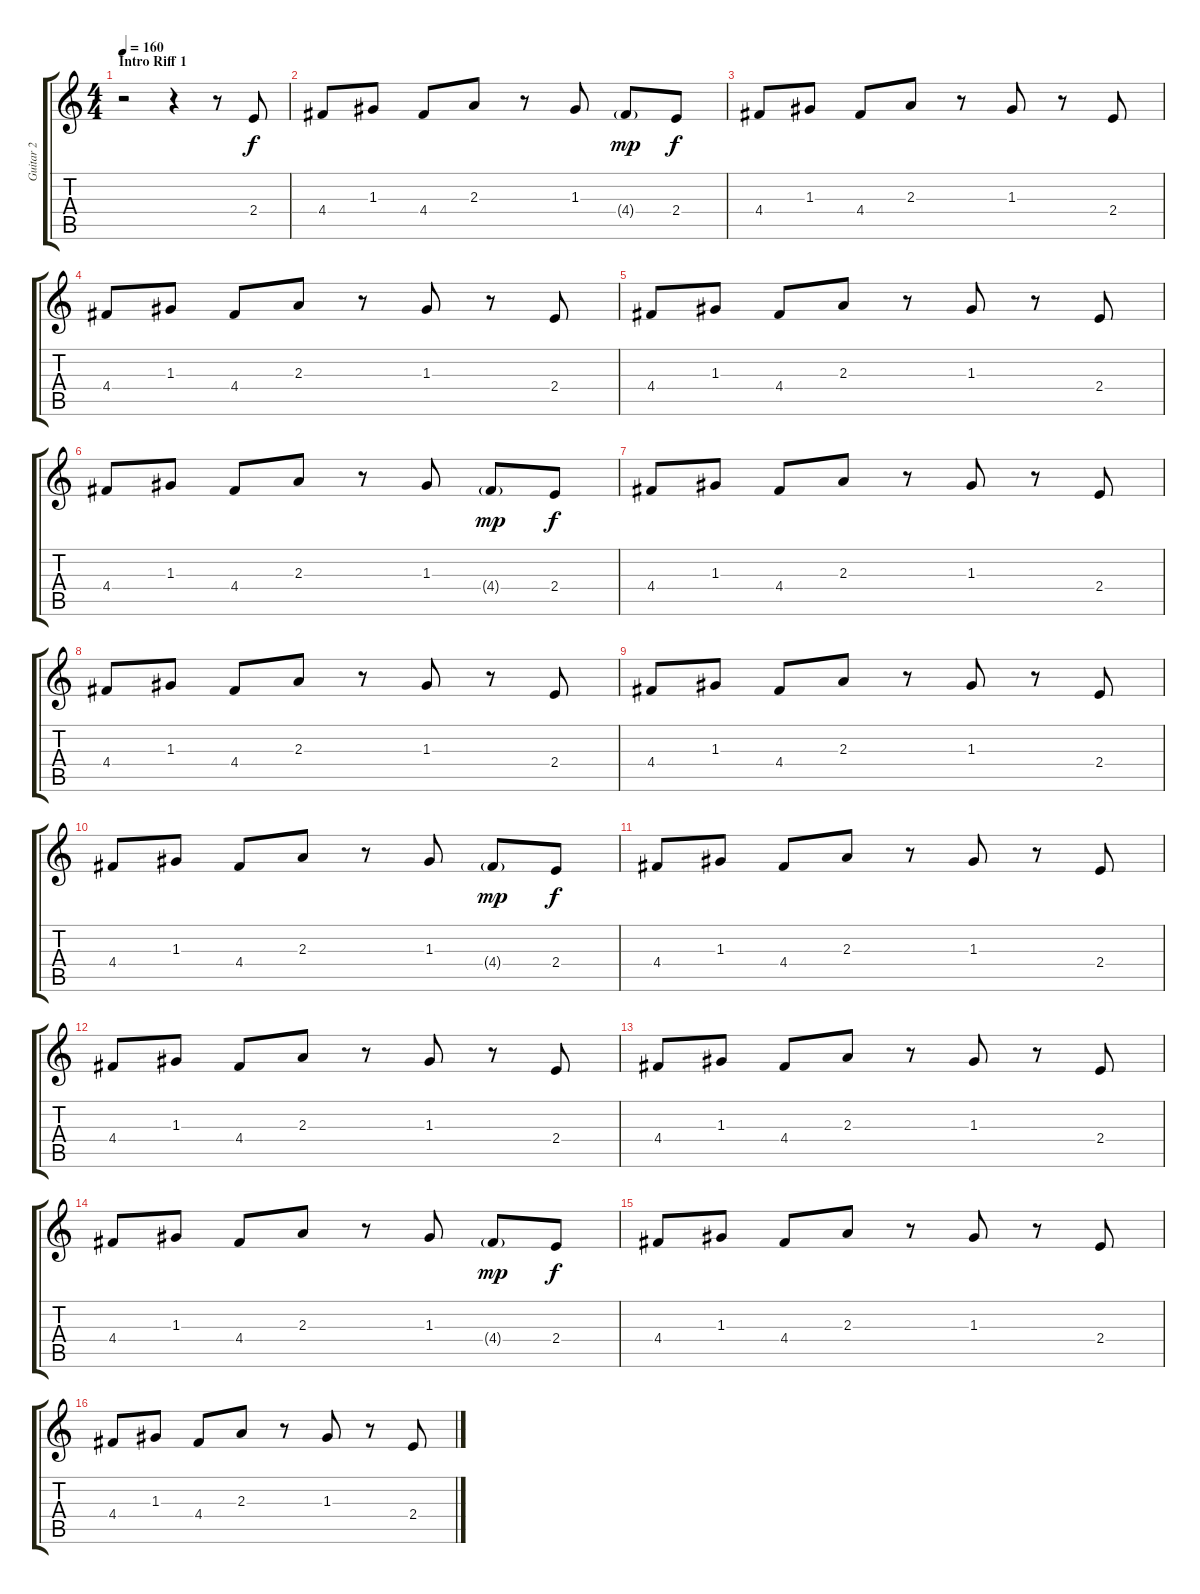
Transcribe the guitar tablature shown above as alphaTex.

\track ("Guitar 2" "Guitar 2") {instrument distortionguitar}
\staff {score tabs}
\tuning (E4 B3 G3 D3 A2 E2) {hide}
\ts (4 4)
\section ("" "Intro Riff 1")
\tempo 160
\clef g2
\ks c
r.2{dy f instrument distortionguitar} r.4 r.8 2.4.8 |
4.4.8 1.3.8 4.4.8 2.3.8 r.8 1.3.8 4.4{g}.8{dy mp} 2.4.8{dy f} |
4.4.8 1.3.8 4.4.8 2.3.8 r.8 1.3.8 r.8 2.4.8 |
4.4.8 1.3.8 4.4.8 2.3.8 r.8 1.3.8 r.8 2.4.8 |
4.4.8 1.3.8 4.4.8 2.3.8 r.8 1.3.8 r.8 2.4.8 |
4.4.8 1.3.8 4.4.8 2.3.8 r.8 1.3.8 4.4{g}.8{dy mp} 2.4.8{dy f} |
4.4.8 1.3.8 4.4.8 2.3.8 r.8 1.3.8 r.8 2.4.8 |
4.4.8 1.3.8 4.4.8 2.3.8 r.8 1.3.8 r.8 2.4.8 |
4.4.8 1.3.8 4.4.8 2.3.8 r.8 1.3.8 r.8 2.4.8 |
4.4.8 1.3.8 4.4.8 2.3.8 r.8 1.3.8 4.4{g}.8{dy mp} 2.4.8{dy f} |
4.4.8 1.3.8 4.4.8 2.3.8 r.8 1.3.8 r.8 2.4.8 |
4.4.8 1.3.8 4.4.8 2.3.8 r.8 1.3.8 r.8 2.4.8 |
4.4.8 1.3.8 4.4.8 2.3.8 r.8 1.3.8 r.8 2.4.8 |
4.4.8 1.3.8 4.4.8 2.3.8 r.8 1.3.8 4.4{g}.8{dy mp} 2.4.8{dy f} |
4.4.8 1.3.8 4.4.8 2.3.8 r.8 1.3.8 r.8 2.4.8 |
4.4.8 1.3.8 4.4.8 2.3.8 r.8 1.3.8 r.8 2.4.8
